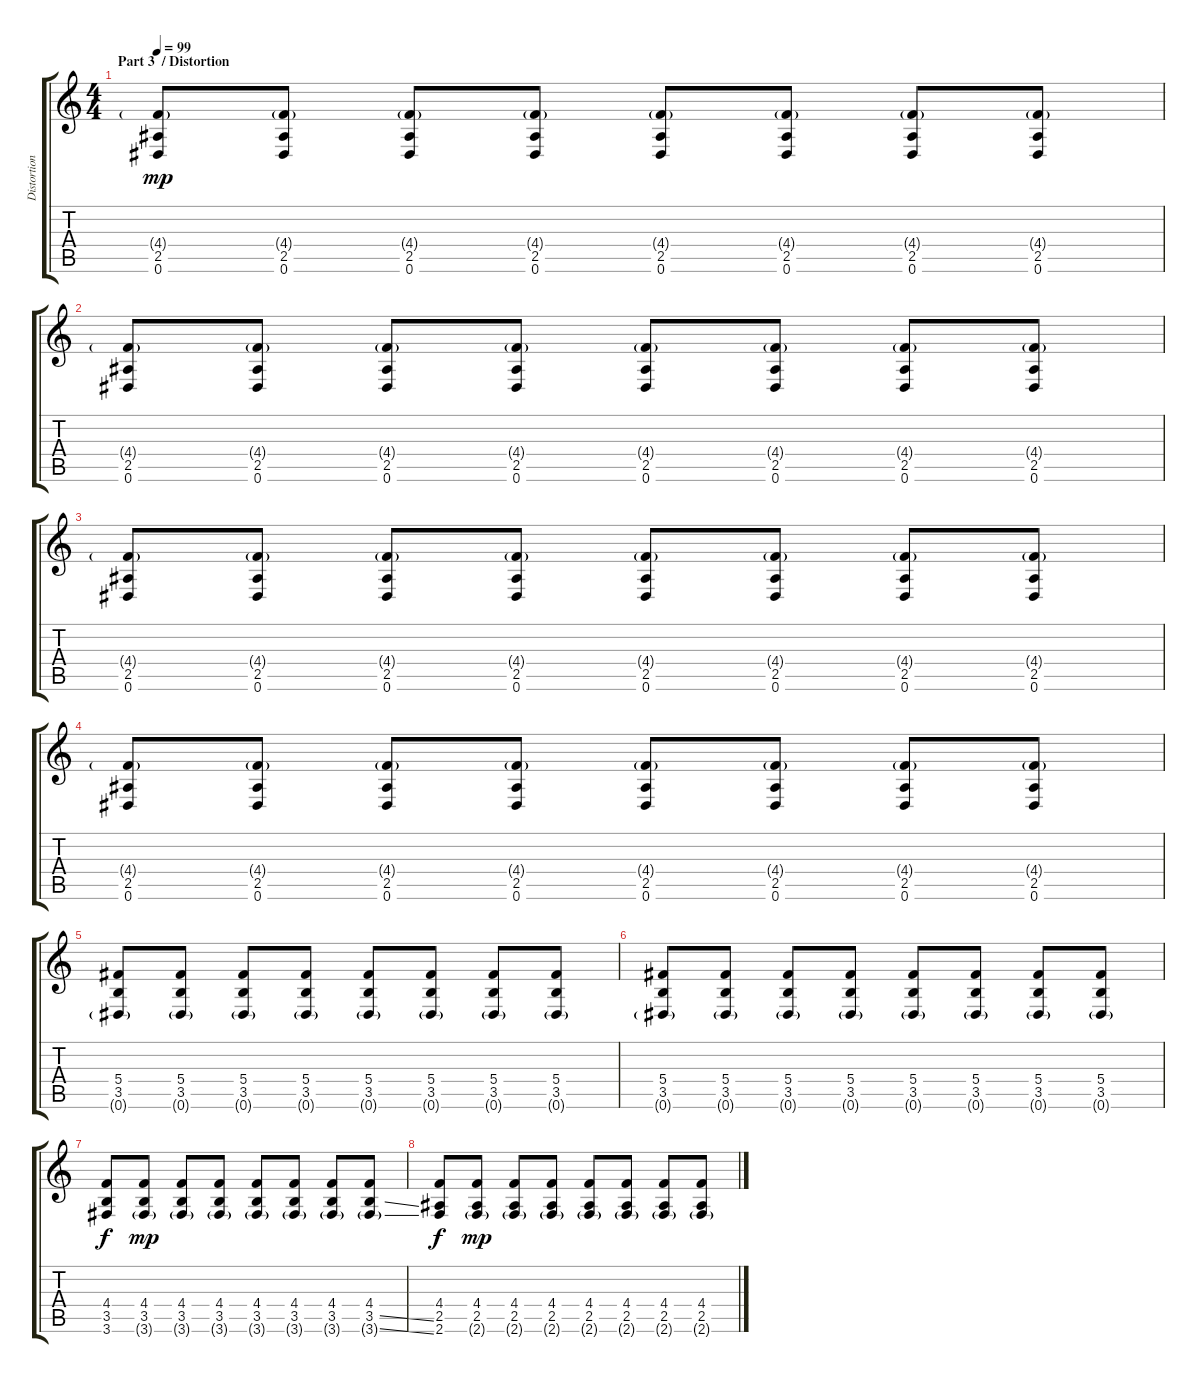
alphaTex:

\track ("Distortion Guitar" "Distortion") {instrument distortionguitar}
\staff {score tabs}
\tuning (Eb4 Bb3 Gb3 Db3 Ab2 Eb2) {hide}
\ts (4 4)
\section ("" "Part 3  / Distortion")
\tempo 99
\clef g2
\ks c
(4.4{g} 2.5 0.6).8{dy mp} (4.4{g} 2.5 0.6).8 (4.4{g} 2.5 0.6).8 (4.4{g} 2.5 0.6).8 (4.4{g} 2.5 0.6).8 (4.4{g} 2.5 0.6).8 (4.4{g} 2.5 0.6).8 (4.4{g} 2.5 0.6).8 |
(4.4{g} 2.5 0.6).8 (4.4{g} 2.5 0.6).8 (4.4{g} 2.5 0.6).8 (4.4{g} 2.5 0.6).8 (4.4{g} 2.5 0.6).8 (4.4{g} 2.5 0.6).8 (4.4{g} 2.5 0.6).8 (4.4{g} 2.5 0.6).8 |
(4.4{g} 2.5 0.6).8 (4.4{g} 2.5 0.6).8 (4.4{g} 2.5 0.6).8 (4.4{g} 2.5 0.6).8 (4.4{g} 2.5 0.6).8 (4.4{g} 2.5 0.6).8 (4.4{g} 2.5 0.6).8 (4.4{g} 2.5 0.6).8 |
(4.4{g} 2.5 0.6).8 (4.4{g} 2.5 0.6).8 (4.4{g} 2.5 0.6).8 (4.4{g} 2.5 0.6).8 (4.4{g} 2.5 0.6).8 (4.4{g} 2.5 0.6).8 (4.4{g} 2.5 0.6).8 (4.4{g} 2.5 0.6).8 |
(5.4 3.5 0.6{g}).8 (5.4 3.5 0.6{g}).8 (5.4 3.5 0.6{g}).8 (5.4 3.5 0.6{g}).8 (5.4 3.5 0.6{g}).8 (5.4 3.5 0.6{g}).8 (5.4 3.5 0.6{g}).8 (5.4 3.5 0.6{g}).8 |
(5.4 3.5 0.6{g}).8 (5.4 3.5 0.6{g}).8 (5.4 3.5 0.6{g}).8 (5.4 3.5 0.6{g}).8 (5.4 3.5 0.6{g}).8 (5.4 3.5 0.6{g}).8 (5.4 3.5 0.6{g}).8 (5.4 3.5 0.6{g}).8 |
(4.4 3.5 3.6).8{dy f} (4.4 3.5 3.6{g}).8{dy mp} (4.4 3.5 3.6{g}).8 (4.4 3.5 3.6{g}).8 (4.4 3.5 3.6{g}).8 (4.4 3.5 3.6{g}).8 (4.4 3.5 3.6{g}).8 (4.4 3.5{ss} 3.6{ss g}).8 |
(4.4 2.5 2.6).8{dy f} (4.4 2.5 2.6{g}).8{dy mp} (4.4 2.5 2.6{g}).8 (4.4 2.5 2.6{g}).8 (4.4 2.5 2.6{g}).8 (4.4 2.5 2.6{g}).8 (4.4 2.5 2.6{g}).8 (4.4 2.5 2.6{g}).8
